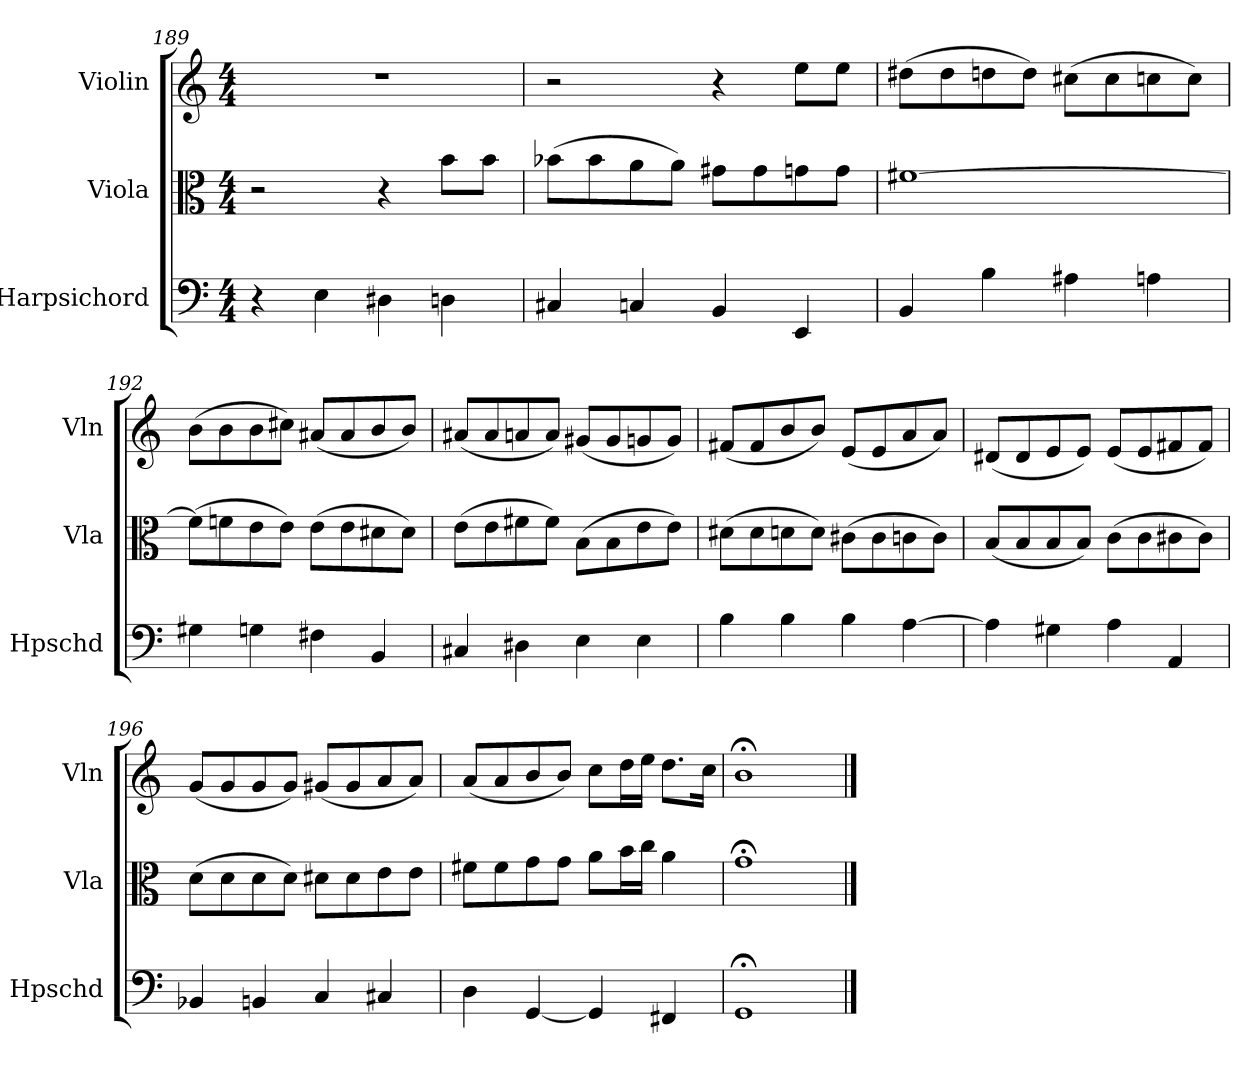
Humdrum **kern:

**kern	**kern	**kern
*part3	*part2	*part1
*staff3	*staff2	*staff1
*I"Harpsichord	*I"Viola	*I"Violin
*I'Hpschd	*I'Vla	*I'Vln
*clefF4	*clefC3	*clefG2
*k[]	*k[]	*k[]
*M4/4	*M4/4	*M4/4
*MM44	*MM44	*MM44
=189	=189	=189
4r	2r	1r
4E\	.	.
4D#X\	4r	.
4Dn\	8b\L	.
.	8b\J	.
=190	=190	=190
4C#X/	(8b-X\L	2r
.	8b-\	.
4Cn/	8a\	.
.	8a\J)	.
4BB/	8g#X\L	4r
.	8g#\	.
4EE/	8gn\	8ee\L
.	8g\J	8ee\J
=191	=191	=191
4BB/	[1f#X	(8dd#X\L
.	.	8dd#\
4B\	.	8ddn\
.	.	8dd\J)
4A#X\	.	(8cc#X\L
.	.	8cc#\
4An\	.	8ccn\
.	.	8cc\J)
=192	=192	=192
4G#X\	(8f#\L]	(8b\L
.	8fn\	8b\
4Gn\	8e\	8b\
.	8e\J)	8cc#X\J)
4F#X\	(8e\L	(8a#X/L
.	8e\	8a#/
4BB/	8d#X\	8b/
.	8d#\J)	8b/J)
=193	=193	=193
4C#X/	(8e\L	(8a#X/L
.	8e\	8a#/
4D#X\	8f#X\	8an/
.	8f#\J)	8a/J)
4E\	(8B\L	(8g#X/L
.	8B\	8g#/
4E\	8e\	8gn/
.	8e\J)	8g/J)
=194	=194	=194
4B\	(8d#X\L	(8f#X/L
.	8d#\	8f#/
4B\	8dn\	8b/
.	8d\J)	8b/J)
4B\	(8c#X\L	(8e/L
.	8c#\	8e/
[4A\	8cn\	8a/
.	8c\J)	8a/J)
=195	=195	=195
4A\]	(8B/L	(8d#X/L
.	8B/	8d#/
4G#X\	8B/	8e/
.	8B/J)	8e/J)
4A\	(8c\L	(8e/L
.	8c\	8e/
4AA/	8c#X\	8f#X/
.	8c#\J)	8f#/J)
=196	=196	=196
4BB-X/	(8d\L	(8g/L
.	8d\	8g/
4BBn/	8d\	8g/
.	8d\J)	8g/J)
4C/	8d#X\L	(8g#X/L
.	8d#\	8g#/
4C#X/	8e\	8a/
.	8e\J	8a/J)
=197	=197	=197
4D\	8f#X\L	(8a/L
.	8f#\	8a/
[4GG/	8g\	8b/
.	8g\J	8b/J)
4GG/]	8a\L	8cc\L
.	16b\L	16dd\L
.	16cc\JJ	16ee\JJ
4FF#X/	4a\	8.dd\L
.	.	16cc\Jk
=198	=198	=198
1GG;<	1g;<	1b;<
==	==	==
*-	*-	*-
